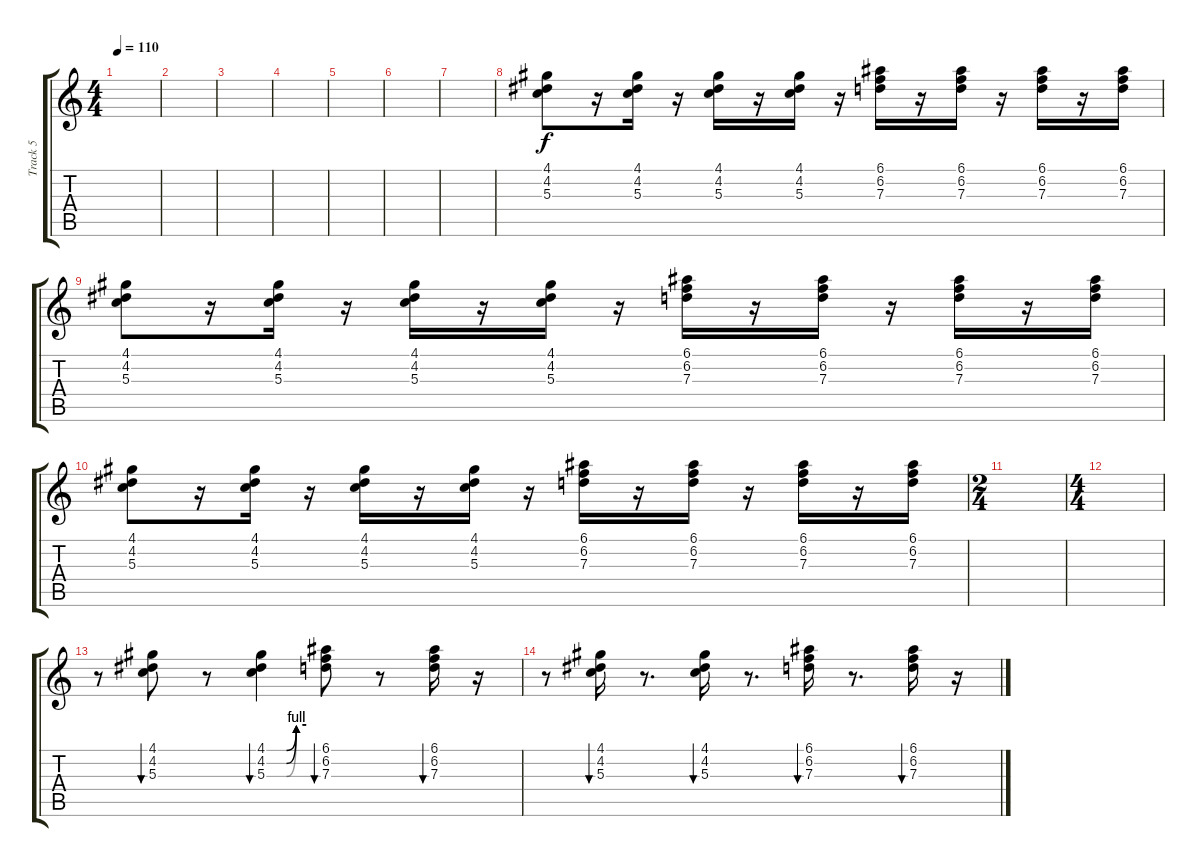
\track ("Track 5" "Track 5") {instrument electricguitarclean}
\staff {score tabs}
\tuning (E4 B3 G3 D3 A2 E2) {hide}
\ts (4 4)
\tempo 110
\clef g2
\ks c
|
|
|
|
|
|
|
(4.1 4.2 5.3).8 r.16 (4.1 4.2 5.3).16 r.16 (4.1 4.2 5.3).16 r.16 (4.1 4.2 5.3).16 r.16 (6.1 6.2 7.3).16 r.16 (6.1 6.2 7.3).16 r.16 (6.1 6.2 7.3).16 r.16 (6.1 6.2 7.3).16 |
(4.1 4.2 5.3).8 r.16 (4.1 4.2 5.3).16 r.16 (4.1 4.2 5.3).16 r.16 (4.1 4.2 5.3).16 r.16 (6.1 6.2 7.3).16 r.16 (6.1 6.2 7.3).16 r.16 (6.1 6.2 7.3).16 r.16 (6.1 6.2 7.3).16 |
(4.1 4.2 5.3).8 r.16 (4.1 4.2 5.3).16 r.16 (4.1 4.2 5.3).16 r.16 (4.1 4.2 5.3).16 r.16 (6.1 6.2 7.3).16 r.16 (6.1 6.2 7.3).16 r.16 (6.1 6.2 7.3).16 r.16 (6.1 6.2 7.3).16 |
\ts (2 4)
|
\ts (4 4)
|
r.8 (4.1 4.2 5.3).8{bu 120} r.8 (4.1{be (custom 0 0 30 0 45 4 60 4)} 4.2{be (custom 0 0 30 0 45 4 60 4)} 5.3{be (custom 0 0 30 0 45 4 60 4)}).4{bu 120} (6.1 6.2 7.3).8{bu 120} r.8 (6.1 6.2 7.3).16{bu 240} r.16 |
r.8 (4.1 4.2 5.3).16{bu 240} r.8{d} (4.1 4.2 5.3).16{bu 240} r.8{d} (6.1 6.2 7.3).16{bu 240} r.8{d} (6.1 6.2 7.3).16{bu 240} r.16
